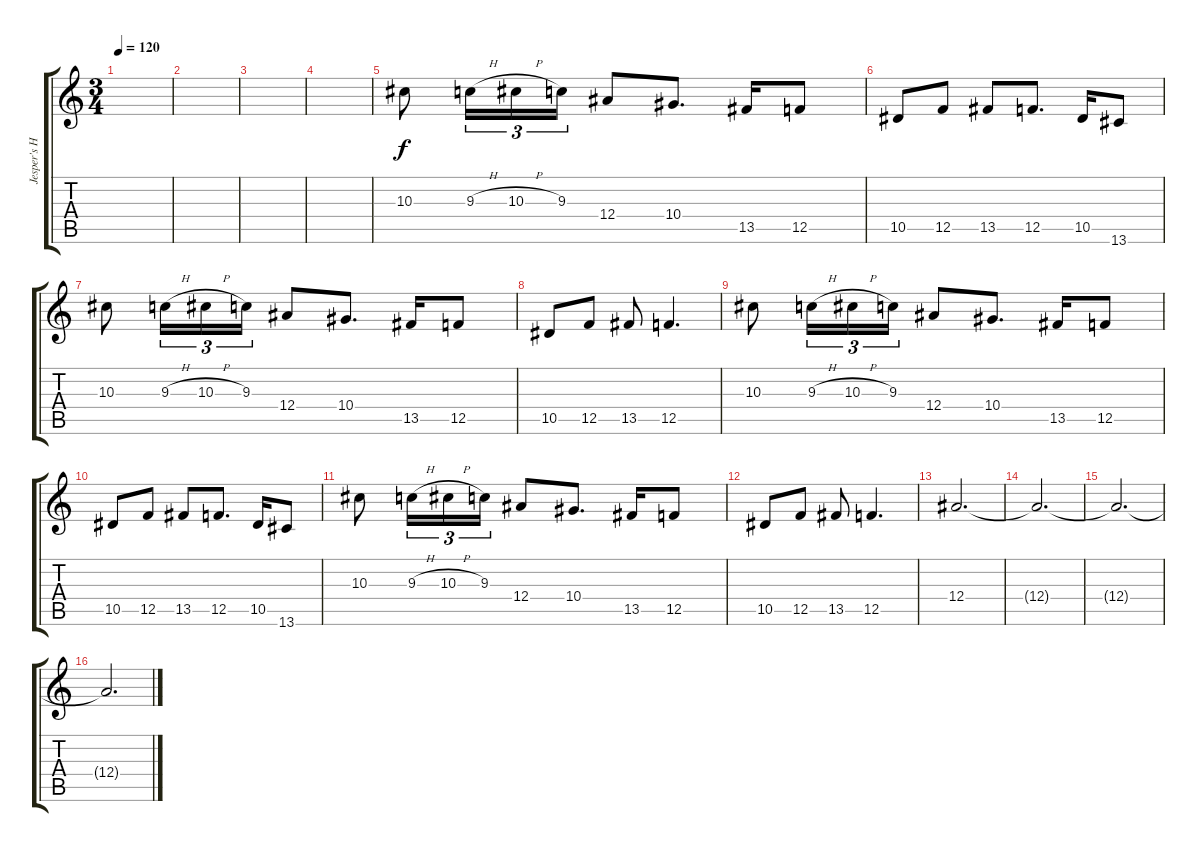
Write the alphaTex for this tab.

\track ("Jesper's Harmonizer" "Jesper's H") {instrument distortionguitar}
\staff {score tabs}
\tuning (C4 G3 Eb3 Bb2 F2 C2) {hide}
\ts (3 4)
\tempo 120
\clef g2
\ks c
|
|
|
|
10.3.8{balance 12} 9.3{h}.16{tu (3 2)} 10.3{h}.16{tu (3 2)} 9.3.16{tu (3 2)} 12.4.8 10.4.8{d} 13.5.16 12.5.8 |
10.5.8 12.5.8 13.5.8 12.5.8{d} 10.5.16 13.6.8 |
10.3.8 9.3{h}.16{tu (3 2)} 10.3{h}.16{tu (3 2)} 9.3.16{tu (3 2)} 12.4.8 10.4.8{d} 13.5.16 12.5.8 |
10.5.8 12.5.8 13.5.8 12.5.4{d} |
10.3.8 9.3{h}.16{tu (3 2)} 10.3{h}.16{tu (3 2)} 9.3.16{tu (3 2)} 12.4.8 10.4.8{d} 13.5.16 12.5.8 |
10.5.8 12.5.8 13.5.8 12.5.8{d} 10.5.16 13.6.8 |
10.3.8 9.3{h}.16{tu (3 2)} 10.3{h}.16{tu (3 2)} 9.3.16{tu (3 2)} 12.4.8 10.4.8{d} 13.5.16 12.5.8 |
10.5.8 12.5.8 13.5.8 12.5.4{d} |
12.4.2{d} |
12.4{t}.2{d volume 0} |
12.4{t}.2{d} |
12.4{t}.2{d}
